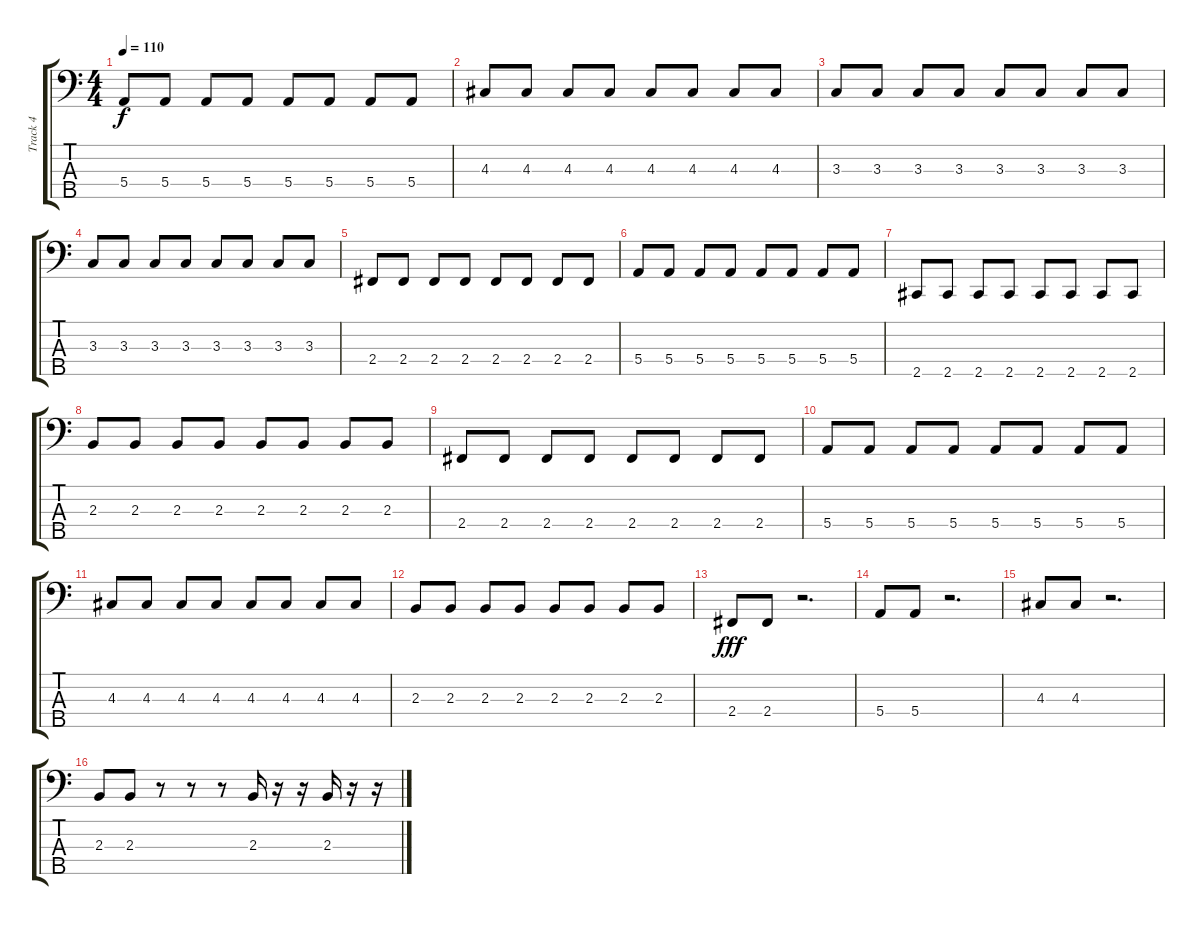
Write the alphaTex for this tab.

\track ("Track 4" "Track 4") {instrument electricbassfinger}
\staff {score tabs}
\tuning (G2 D2 A1 E1 B0) {hide}
\ts (4 4)
\tempo 110
\clef f4
\ks c
5.4.8{dy f} 5.4.8 5.4.8 5.4.8 5.4.8 5.4.8 5.4.8 5.4.8 |
4.3.8 4.3.8 4.3.8 4.3.8 4.3.8 4.3.8 4.3.8 4.3.8 |
3.3.8 3.3.8 3.3.8 3.3.8 3.3.8 3.3.8 3.3.8 3.3.8 |
3.3.8 3.3.8 3.3.8 3.3.8 3.3.8 3.3.8 3.3.8 3.3.8 |
2.4.8 2.4.8 2.4.8 2.4.8 2.4.8 2.4.8 2.4.8 2.4.8 |
5.4.8 5.4.8 5.4.8 5.4.8 5.4.8 5.4.8 5.4.8 5.4.8 |
2.5.8 2.5.8 2.5.8 2.5.8 2.5.8 2.5.8 2.5.8 2.5.8 |
2.3.8 2.3.8 2.3.8 2.3.8 2.3.8 2.3.8 2.3.8 2.3.8 |
2.4.8 2.4.8 2.4.8 2.4.8 2.4.8 2.4.8 2.4.8 2.4.8 |
5.4.8 5.4.8 5.4.8 5.4.8 5.4.8 5.4.8 5.4.8 5.4.8 |
4.3.8 4.3.8 4.3.8 4.3.8 4.3.8 4.3.8 4.3.8 4.3.8 |
2.3.8 2.3.8 2.3.8 2.3.8 2.3.8 2.3.8 2.3.8 2.3.8 |
2.4.8{dy fff} 2.4.8 r.2{d} |
5.4.8 5.4.8 r.2{d} |
4.3.8 4.3.8 r.2{d} |
2.3.8 2.3.8 r.8 r.8 r.8 2.3.16 r.16 r.16 2.3.16 r.16 r.16
